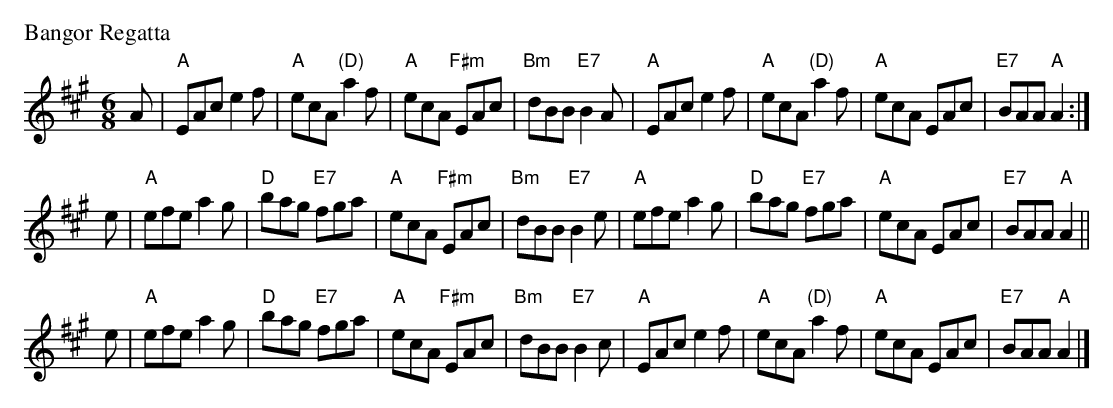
X:1
P: Bangor Regatta
M: 6/8
L: 1/8
K: A
A \
| "A"EAc e2f | "A"ecA "(D)"a2f | "A"ecA "F#m"EAc | "Bm"dBB "E7"B2A \
| "A"EAc e2f | "A"ecA "(D)"a2f | "A"ecA EAc | "E7"BAA "A"A2 :|
e \
| "A"efe a2g | "D"bag "E7"fga | "A"ecA "F#m"EAc | "Bm"dBB "E7"B2e \
| "A"efe a2g | "D"bag "E7"fga | "A"ecA EAc | "E7"BAA "A"A2 ||
e \
| "A"efe a2g | "D"bag "E7"fga | "A"ecA "F#m"EAc | "Bm"dBB "E7"B2c \
| "A"EAc e2f | "A"ecA "(D)"a2f | "A"ecA EAc | "E7"BAA "A"A2 |]
